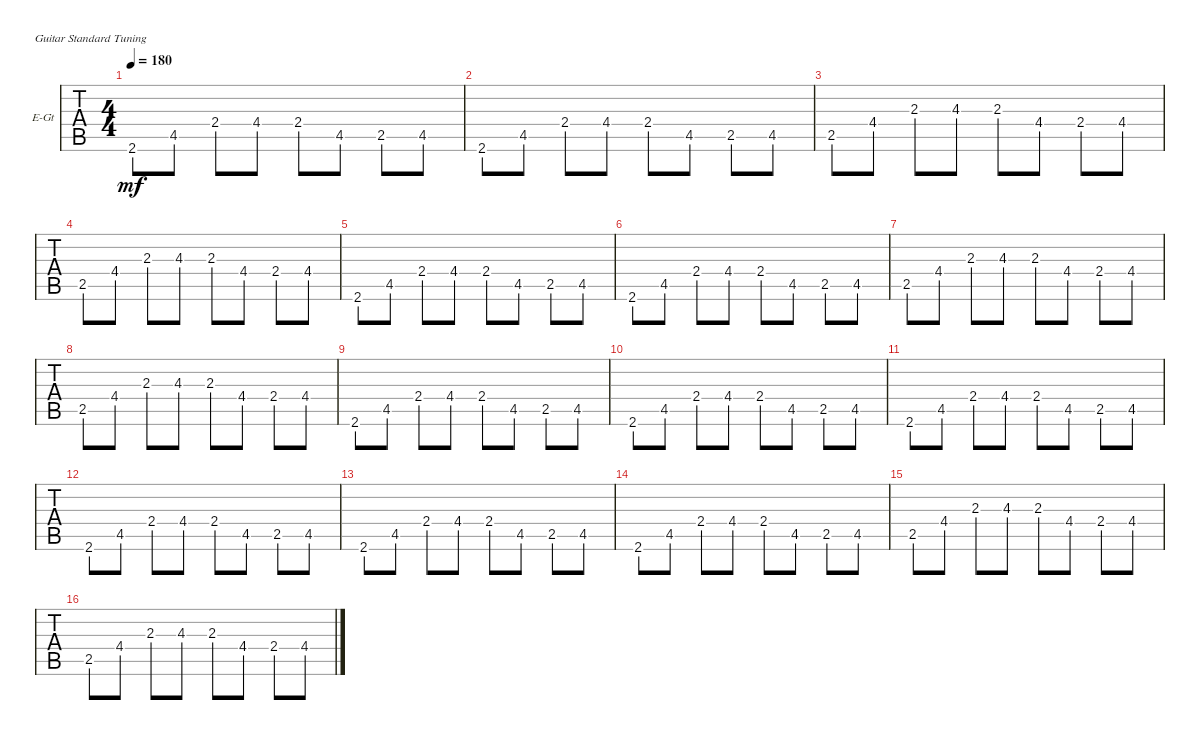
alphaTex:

\defaultSystemsLayout 4
\bracketExtendMode groupsimilarinstruments
\firstSystemTrackNameOrientation horizontal
\otherSystemsTrackNameOrientation horizontal
\track ("Bass" "E-Gt") {instrument electricguitarclean}
\staff {tabs}
\tuning (E4 B3 G3 D3 A2 E2)
\ts (4 4)
\tempo 180
\clef g2
\scale
0.333333
\ks f#minor
2.6.8{dy mf} 4.5.8 2.4.8 4.4.8 2.4.8 4.5.8 2.5.8 4.5.8 |
\scale
0.333333 2.6.8 4.5.8 2.4.8 4.4.8 2.4.8 4.5.8 2.5.8 4.5.8 |
\scale
0.333333 2.5.8 4.4.8 2.3.8 4.3.8 2.3.8 4.4.8 2.4.8 4.4.8 |
\scale
0.333333 2.5.8 4.4.8 2.3.8 4.3.8 2.3.8 4.4.8 2.4.8 4.4.8 |
\scale
0.333333 2.6.8 4.5.8 2.4.8 4.4.8 2.4.8 4.5.8 2.5.8 4.5.8 |
\scale
0.333333 2.6.8 4.5.8 2.4.8 4.4.8 2.4.8 4.5.8 2.5.8 4.5.8 |
\scale
0.333333 2.5.8 4.4.8 2.3.8 4.3.8 2.3.8 4.4.8 2.4.8 4.4.8 |
\scale
0.333333 2.5.8 4.4.8 2.3.8 4.3.8 2.3.8 4.4.8 2.4.8 4.4.8 |
\scale
0.333333 2.6.8 4.5.8 2.4.8 4.4.8 2.4.8 4.5.8 2.5.8 4.5.8 |
\scale
0.333333 2.6.8 4.5.8 2.4.8 4.4.8 2.4.8 4.5.8 2.5.8 4.5.8 |
\scale
0.333333 2.6.8 4.5.8 2.4.8 4.4.8 2.4.8 4.5.8 2.5.8 4.5.8 |
\scale
0.333333 2.6.8 4.5.8 2.4.8 4.4.8 2.4.8 4.5.8 2.5.8 4.5.8 |
\scale
0.333333 2.6.8 4.5.8 2.4.8 4.4.8 2.4.8 4.5.8 2.5.8 4.5.8 |
\scale
0.333333 2.6.8 4.5.8 2.4.8 4.4.8 2.4.8 4.5.8 2.5.8 4.5.8 |
\scale
0.333333 2.5.8 4.4.8 2.3.8 4.3.8 2.3.8 4.4.8 2.4.8 4.4.8 |
\scale
0.333333 2.5.8 4.4.8 2.3.8 4.3.8 2.3.8 4.4.8 2.4.8 4.4.8
